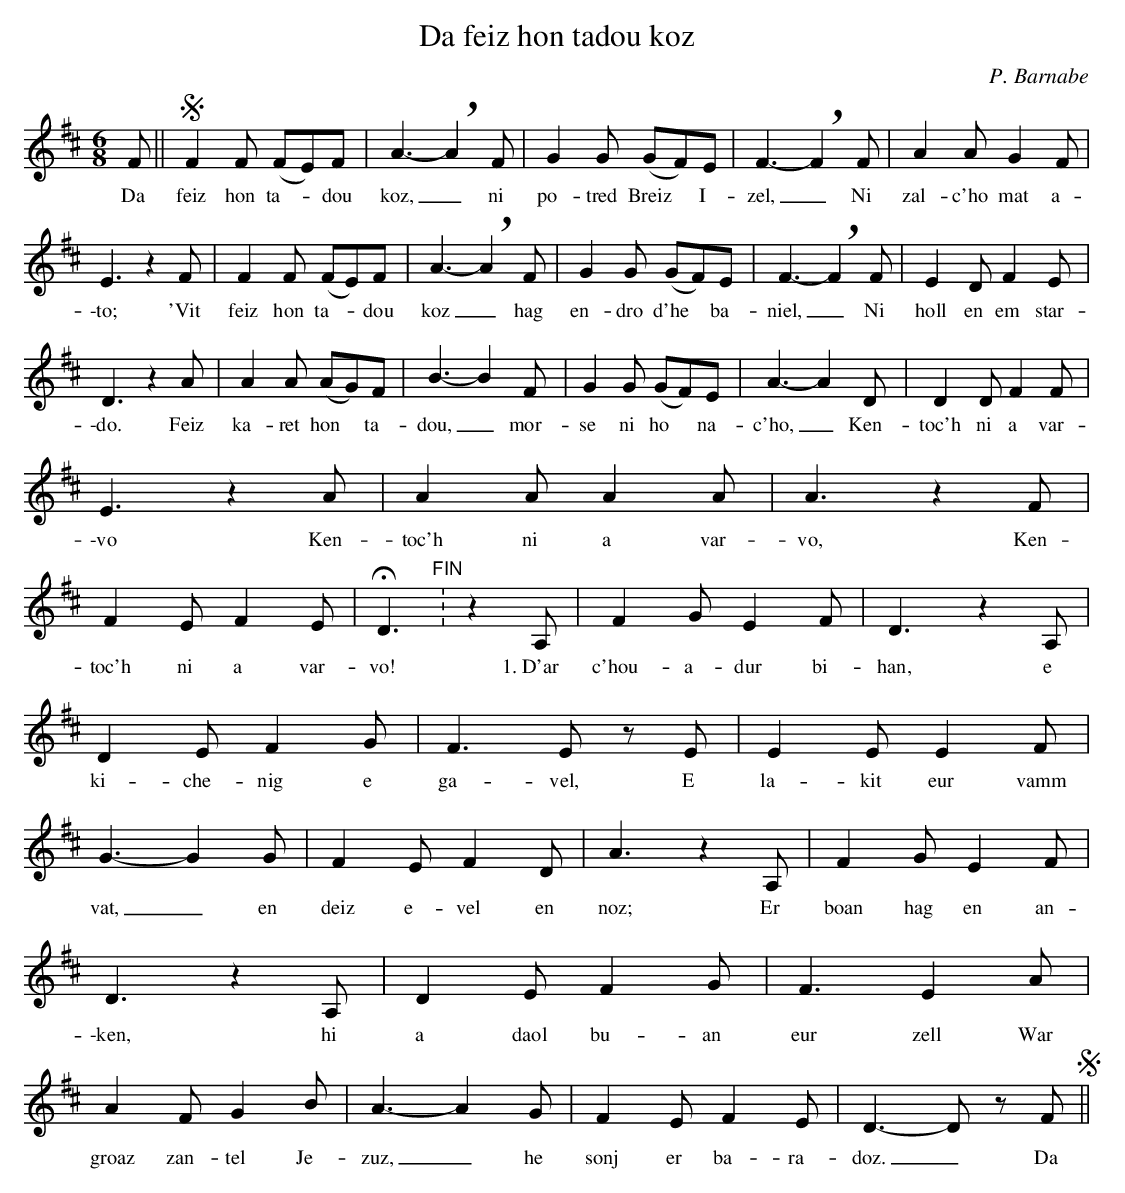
X:1
T:Da feiz hon tadou koz
C:P. Barnabe
M:6/8
L:1/8
K:D
F||SF2F (FE)F|A3-!breath!A2F|G2G (GF)E|F3-!breath!F2F|A2A G2F|
w:Da|feiz hon ta-*dou|koz,_ni|po-tred Breiz*I-|zel,_Ni|zal-c'ho mat a-|
E3 z2F|F2F (FE)F|A3-!breath!A2F|G2G (GF)E|F3-!breath!F2F|E2D F2E|
w:\-to; 'Vit|feiz hon ta-*dou|koz_hag|en-dro d'he*ba-|niel,_Ni|holl en em star-|
D3 z2A|A2A (AG)F|B3-B2F|G2G (GF)E|A3-A2D|D2D F2F|
w:\-do. Feiz|ka-ret hon*ta-|dou,_mor-|se ni ho*na-|c'ho,_Ken-|toc'h ni a var-|
E3 z2A|A2A A2A|A3 z2F|F2E F2E|HD3 "FIN":z2A,|F2G E2F|D3 z2A,|
w:\-vo Ken-|toc'h ni a var-|vo, Ken-|toc'h ni a var-|vo!|1.~D'ar|c'hou-a-dur bi-|han, e|
D2E F2G|F3 E zE|E2E E2F|G3-G2G|F2E F2D|A3 z2A,|F2G E2F|
w:ki-che-nig e|ga-vel, E|la-kit eur vamm|vat,_en|deiz e-vel en|noz; Er|boan hag en an-|
D3 z2A,|D2E F2G|F3 E2A|A2F G2B|A3-A2G|F2E F2E|D3-D zFS||
w:\-ken, hi|a daol bu-an|eur zell War|groaz zan-tel Je-|zuz,_he|sonj er ba-ra-|doz._Da|
